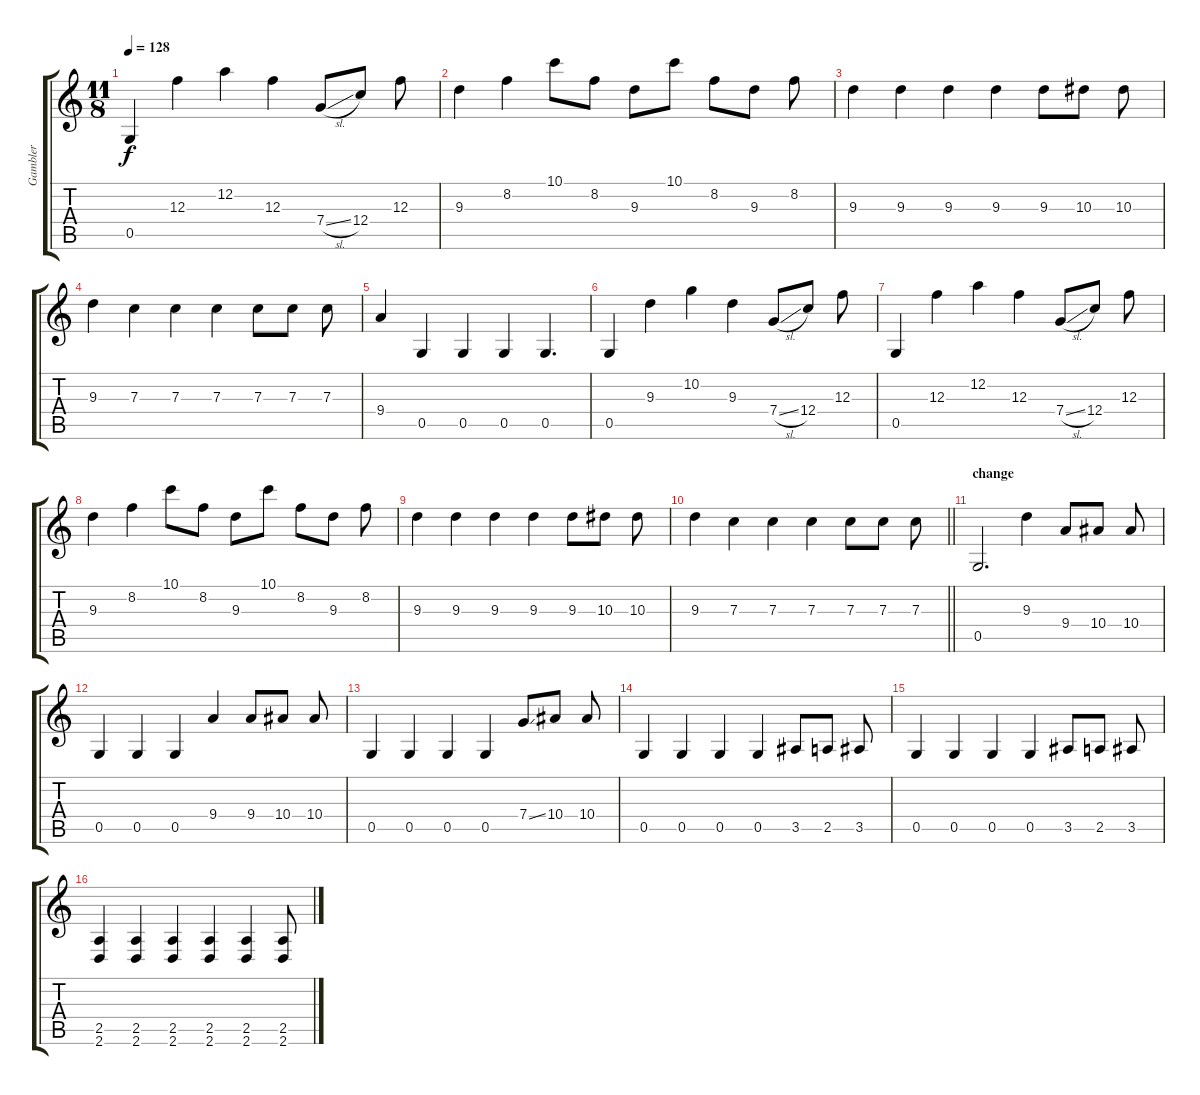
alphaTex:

\track ("Gambler" "Gambler") {instrument distortionguitar}
\staff {score tabs}
\tuning (D4 A3 F3 C3 G2 C2) {hide}
\ts (11 8)
\tempo 128
\clef g2
\ks c
0.5.4{dy f} 12.3.4 12.2.4 12.3.4 7.4{sl}.8 12.4.8 12.3.8 |
9.3.4 8.2.4 10.1.8 8.2.8 9.3.8 10.1.8 8.2.8 9.3.8 8.2.8 |
9.3.4 9.3.4 9.3.4 9.3.4 9.3.8 10.3.8 10.3.8 |
9.3.4 7.3.4 7.3.4 7.3.4 7.3.8 7.3.8 7.3.8 |
9.4.4 0.5.4 0.5.4 0.5.4 0.5.4{d} |
0.5.4 9.3.4 10.2.4 9.3.4 7.4{sl}.8 12.4.8 12.3.8 |
0.5.4 12.3.4 12.2.4 12.3.4 7.4{sl}.8 12.4.8 12.3.8 |
9.3.4 8.2.4 10.1.8 8.2.8 9.3.8 10.1.8 8.2.8 9.3.8 8.2.8 |
9.3.4 9.3.4 9.3.4 9.3.4 9.3.8 10.3.8 10.3.8 |
\barLineRight lightlight
9.3.4 7.3.4 7.3.4 7.3.4 7.3.8 7.3.8 7.3.8 |
\section ("" "change")
0.5.2{d} 9.3.4 9.4.8 10.4.8 10.4.8 |
0.5.4 0.5.4 0.5.4 9.4.4 9.4.8 10.4.8 10.4.8 |
0.5.4 0.5.4 0.5.4 0.5.4 7.4{ss}.8 10.4.8 10.4.8 |
0.5.4 0.5.4 0.5.4 0.5.4 3.5.8 2.5.8 3.5.8 |
0.5.4 0.5.4 0.5.4 0.5.4 3.5.8 2.5.8 3.5.8 |
(2.5 2.6).4 (2.5 2.6).4 (2.5 2.6).4 (2.5 2.6).4 (2.5 2.6).4 (2.5 2.6).8
